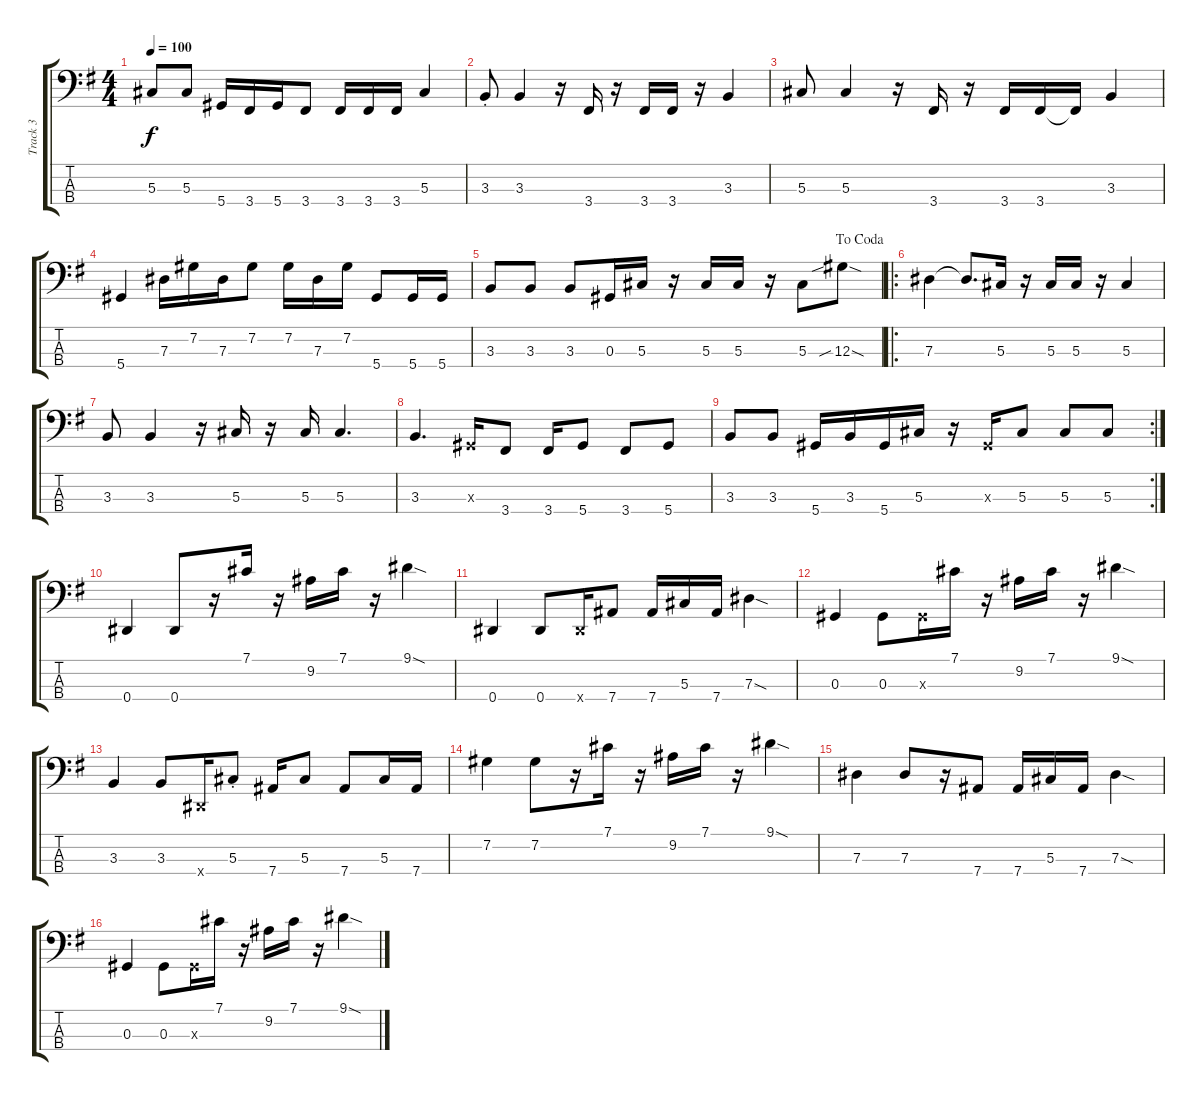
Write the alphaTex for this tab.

\track ("Track 3" "Track 3") {instrument electricbassfinger}
\staff {score tabs}
\tuning (Gb2 Db2 Ab1 Eb1) {hide}
\ts (4 4)
\tempo 100
\clef f4
\ks g
5.3.8{dy f} 5.3.8 5.4.16 3.4.16 5.4.16 3.4.8 3.4.16 3.4.16 3.4.16 5.3.4 |
3.3{st}.8 3.3.4 r.16 3.4.16 r.16 3.4.16 3.4.16 r.16 3.3.4 |
5.3.8 5.3.4 r.16 3.4.16 r.16 3.4.16 3.4.16 3.4{t}.16 3.3.4 |
5.4.4 7.3.16 7.2.16 7.3.16 7.2.8 7.2.16 7.3.16 7.2.16 5.4.8 5.4.16 5.4.16 |
\jump dacoda
3.3.8 3.3.8 3.3.8 0.3.16 5.3.16 r.16 5.3.16 5.3.16 r.16 5.3.8 12.3{sib sod}.8 |
\ro
7.3.4 7.3{t}.8{d} 5.3.16 r.16 5.3.16 5.3.16 r.16 5.3.4 |
3.3.8 3.3.4 r.16 5.3.16 r.16 5.3.16 5.3.4{d} |
3.3.4{d} 0.3{x}.16 3.4.8 3.4.16 5.4.8 3.4.8 5.4.8 |
\rc 2
3.3.8 3.3.8 5.4.16 3.3.16 5.4.16 5.3.16 r.16 0.3{x}.16 5.3.8 5.3.8 5.3.8 |
0.4.4 0.4.8 r.16 7.1.16 r.16 9.2.16 7.1.16 r.16 9.1{sod}.4 |
0.4.4 0.4.8 0.4{x}.16 7.4.8 7.4.16 5.3.16 7.4.16 7.3{sod}.4 |
0.3.4 0.3.8 0.3{x}.16 7.1.16 r.16 9.2.16 7.1.16 r.16 9.1{sod}.4 |
3.3.4 3.3.8 0.4{x}.16 5.3{st}.8 7.4.16 5.3.8 7.4.8 5.3.16 7.4.16 |
7.2.4 7.2.8 r.16 7.1.16 r.16 9.2.16 7.1.16 r.16 9.1{sod}.4 |
7.3.4 7.3.8 r.16 7.4.8 7.4.16 5.3.16 7.4.16 7.3{sod}.4 |
0.3.4 0.3.8 0.3{x}.16 7.1.16 r.16 9.2.16 7.1.16 r.16 9.1{sod}.4
